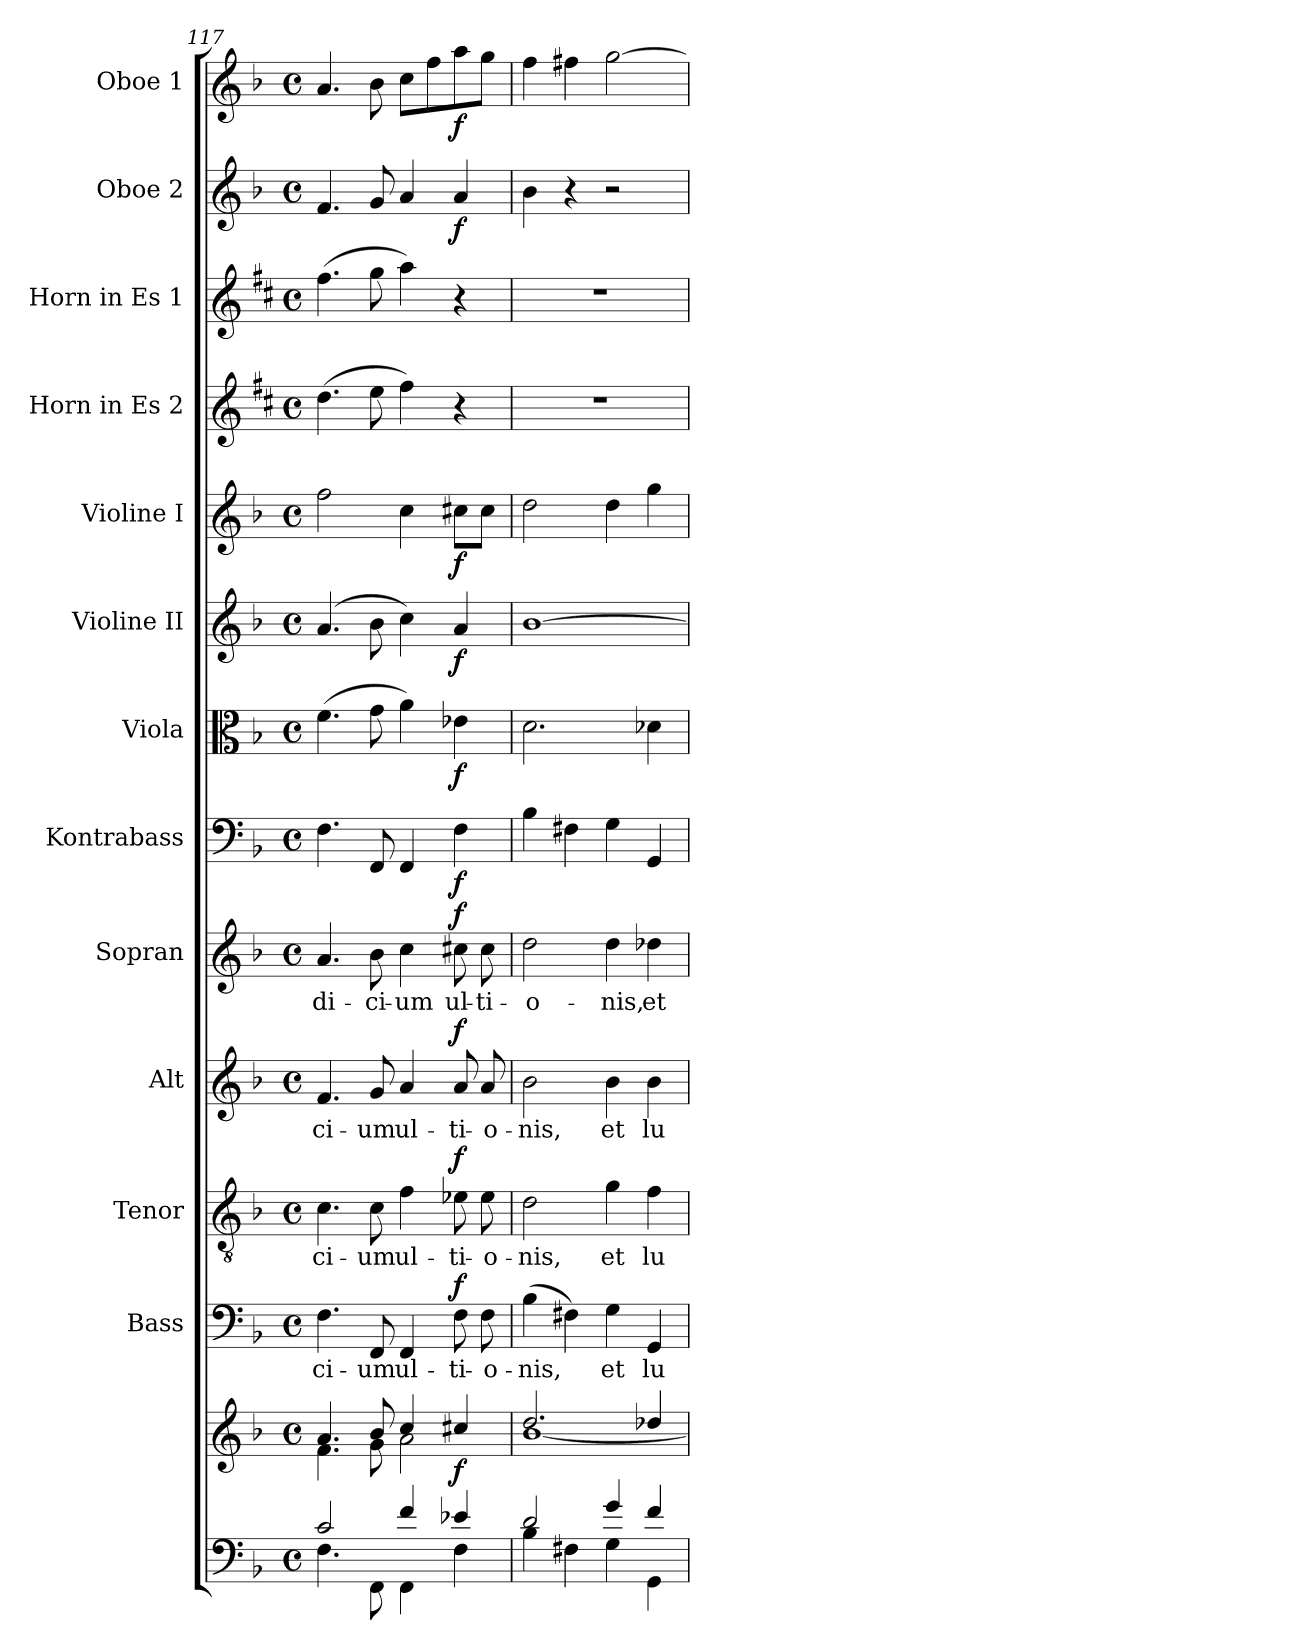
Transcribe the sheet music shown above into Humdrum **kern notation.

**kern	**kern	**dynam	**kern	**text	**dynam	**kern	**text	**dynam	**kern	**text	**dynam	**kern	**text	**dynam	**kern	**dynam	**kern	**dynam	**kern	**dynam	**kern	**dynam	**kern	**kern	**kern	**dynam	**kern	**dynam
*part13	*part13	*part13	*part12	*part12	*part12	*part11	*part11	*part11	*part10	*part10	*part10	*part9	*part9	*part9	*part8	*part8	*part7	*part7	*part6	*part6	*part5	*part5	*part4	*part3	*part2	*part2	*part1	*part1
*staff14	*staff13	*staff13/14	*staff12	*staff12	*staff12	*staff11	*staff11	*staff11	*staff10	*staff10	*staff10	*staff9	*staff9	*staff9	*staff8	*staff8	*staff7	*staff7	*staff6	*staff6	*staff5	*staff5	*staff4	*staff3	*staff2	*staff2	*staff1	*staff1
*	*	*	*I"Bass	*	*	*I"Tenor	*	*	*I"Alt	*	*	*I"Sopran	*	*	*I"Kontrabass	*	*I"Viola	*	*I"Violine II	*	*I"Violine I	*	*I"Horn in Es 2	*I"Horn in Es 1	*I"Oboe 2	*	*I"Oboe 1	*
*	*	*	*I'B.	*	*	*I'T.	*	*	*I'A.	*	*	*I'S.	*	*	*I'Kb.	*	*I'Vla.	*	*I'Vl. II	*	*I'Vl. I	*	*I'Hr. 2	*I'Hr. 1	*I'Ob. 2	*	*I'Ob. 1	*
*clefF4	*clefG2	*	*clefF4	*	*	*clefGv2	*	*	*clefG2	*	*	*clefG2	*	*	*clefF4	*	*clefC3	*	*clefG2	*	*clefG2	*	*clefG2	*clefG2	*clefG2	*	*clefG2	*
*	*	*	*	*	*	*	*	*	*	*	*	*	*	*	*ITrd7c12	*	*	*	*	*	*	*	*ITrd5c9	*ITrd5c9	*	*	*	*
*k[b-]	*k[b-]	*	*k[b-]	*	*	*k[b-]	*	*	*k[b-]	*	*	*k[b-]	*	*	*k[b-]	*	*k[b-]	*	*k[b-]	*	*k[b-]	*	*k[b-]	*k[b-]	*k[b-]	*	*k[b-]	*
*F:	*F:	*	*F:	*	*	*F:	*	*	*F:	*	*	*F:	*	*	*F:	*	*F:	*	*F:	*	*F:	*	*F:	*F:	*F:	*	*F:	*
*M4/4	*M4/4	*	*M4/4	*	*	*M4/4	*	*	*M4/4	*	*	*M4/4	*	*	*M4/4	*	*M4/4	*	*M4/4	*	*M4/4	*	*M4/4	*M4/4	*M4/4	*	*M4/4	*
*met(c)	*met(c)	*	*met(c)	*	*	*met(c)	*	*	*met(c)	*	*	*met(c)	*	*	*met(c)	*	*met(c)	*	*met(c)	*	*met(c)	*	*met(c)	*met(c)	*met(c)	*	*met(c)	*
=117	=117	=117	=117	=117	=117	=117	=117	=117	=117	=117	=117	=117	=117	=117	=117	=117	=117	=117	=117	=117	=117	=117	=117	=117	=117	=117	=117	=117
*^	*^	*	*	*	*	*	*	*	*	*	*	*	*	*	*	*	*	*	*	*	*	*	*	*	*	*	*	*
!	!	!	!	!	!	!LO:LY:b	!	!	!LO:LY:b	!	!	!LO:LY:b	!	!	!LO:LY:b	!	!	!	!	!	!	!	!	!	!	!	!	!	!	!
2c/	4.F\	4.a/	4.f\	.	4.F\	-ci-	.	4.c\	-ci-	.	4.f/	-ci-	.	4.a/	-di-	.	4.FF\	.	(>4.f\	.	(4.a/	.	2ff\	.	(>4.f\	(>4.a\	4.f/	.	4.a/	.
!	!	!	!	!	!	!LO:LY:b	!	!	!LO:LY:b	!	!	!LO:LY:b	!	!	!LO:LY:b	!	!	!	!	!	!	!	!	!	!	!	!	!	!	!
.	8FF\	8b-/	8g\	.	8FF/	-um	.	8c\	-um	.	8g/	-um	.	8b-\	-ci-	.	8FFF/	.	8g\	.	8b-\	.	.	.	8g\	8b-\	8g/	.	8b-\	.
!	!	!	!	!	!	!LO:LY:b	!	!	!LO:LY:b	!	!	!LO:LY:b	!	!	!LO:LY:b	!	!	!	!	!	!	!	!	!	!	!	!	!	!	!
4f/	4FF\	4cc/	2a\	.	4FF/	ul-	.	4f\	ul-	.	4a/	ul-	.	4cc\	-um	.	4FFF/	.	4a\)	.	4cc\)	.	4cc\	.	4a\)	4cc\)	4a/	.	8cc\L	.
.	.	.	.	.	.	.	.	.	.	.	.	.	.	.	.	.	.	.	.	.	.	.	.	.	.	.	.	.	8ff\	.
!	!	!	!	!LO:DY:b	!	!LO:LY:b	!LO:DY:a	!	!LO:LY:b	!LO:DY:a	!	!LO:LY:b	!LO:DY:a	!	!LO:LY:b	!LO:DY:a	!	!LO:DY:b	!	!LO:DY:b	!	!LO:DY:b	!	!LO:DY:b	!	!	!	!LO:DY:b	!	!LO:DY:b
4e-X/	4F\	4cc#X/	.	f	8F\	-ti-	f	8e-X\	-ti-	f	8a/	-ti-	f	8cc#X\	ul-	f	4FF\	f	4e-X\	f	4a/	f	8cc#X\L	f	4r	4r	4a/	f	8aa\	f
!	!	!	!	!	!	!LO:LY:b	!	!	!LO:LY:b	!	!	!LO:LY:b	!	!	!LO:LY:b	!	!	!	!	!	!	!	!	!	!	!	!	!	!	!
.	.	.	.	.	8F\	-o-	.	8e-\	-o-	.	8a/	-o-	.	8cc#\	-ti-	.	.	.	.	.	.	.	8cc#\J	.	.	.	.	.	8gg\J	.
=118	=118	=118	=118	=118	=118	=118	=118	=118	=118	=118	=118	=118	=118	=118	=118	=118	=118	=118	=118	=118	=118	=118	=118	=118	=118	=118	=118	=118	=118	=118
!	!	!	!	!	!	!LO:LY:b	!	!	!LO:LY:b	!	!	!LO:LY:b	!	!	!LO:LY:b	!	!	!	!	!	!	!	!	!	!	!	!	!	!	!
2d/	4B-\	2.dd/	[<1b-	.	(>4B-\	-nis,	.	2d\	-nis,	.	2b-\	-nis,	.	2dd\	-o-	.	4BB-\	.	2.d\	.	[1b-	.	2dd\	.	1r	1r	4b-\	.	4ff\	.
.	4F#X\	.	.	.	4F#X\)	.	.	.	.	.	.	.	.	.	.	.	4FF#X\	.	.	.	.	.	.	.	.	.	4r	.	4ff#X\	.
!	!	!	!	!	!	!LO:LY:b	!	!	!LO:LY:b	!	!	!LO:LY:b	!	!	!LO:LY:b	!	!	!	!	!	!	!	!	!	!	!	!	!	!	!
4g/	4G\	.	.	.	4G\	et	.	4g\	et	.	4b-\	et	.	4dd\	-nis,	.	4GG\	.	.	.	.	.	4dd\	.	.	.	2r	.	[2gg\	.
!	!	!	!	!	!	!LO:LY:b	!	!	!LO:LY:b	!	!	!LO:LY:b	!	!	!LO:LY:b	!	!	!	!	!	!	!	!	!	!	!	!	!	!	!
4f/	4GG\	4dd-X/	.	.	4GG/	lu-	.	4f\	lu-	.	4b-\	lu-	.	4dd-X\	et	.	4GGG/	.	4d-X\	.	.	.	4gg\	.	.	.	.	.	.	.
*v	*v	*	*	*	*	*	*	*	*	*	*	*	*	*	*	*	*	*	*	*	*	*	*	*	*	*	*	*	*	*
*	*v	*v	*	*	*	*	*	*	*	*	*	*	*	*	*	*	*	*	*	*	*	*	*	*	*	*	*	*	*
=	=	=	=	=	=	=	=	=	=	=	=	=	=	=	=	=	=	=	=	=	=	=	=	=	=	=	=	=
*-	*-	*-	*-	*-	*-	*-	*-	*-	*-	*-	*-	*-	*-	*-	*-	*-	*-	*-	*-	*-	*-	*-	*-	*-	*-	*-	*-	*-
